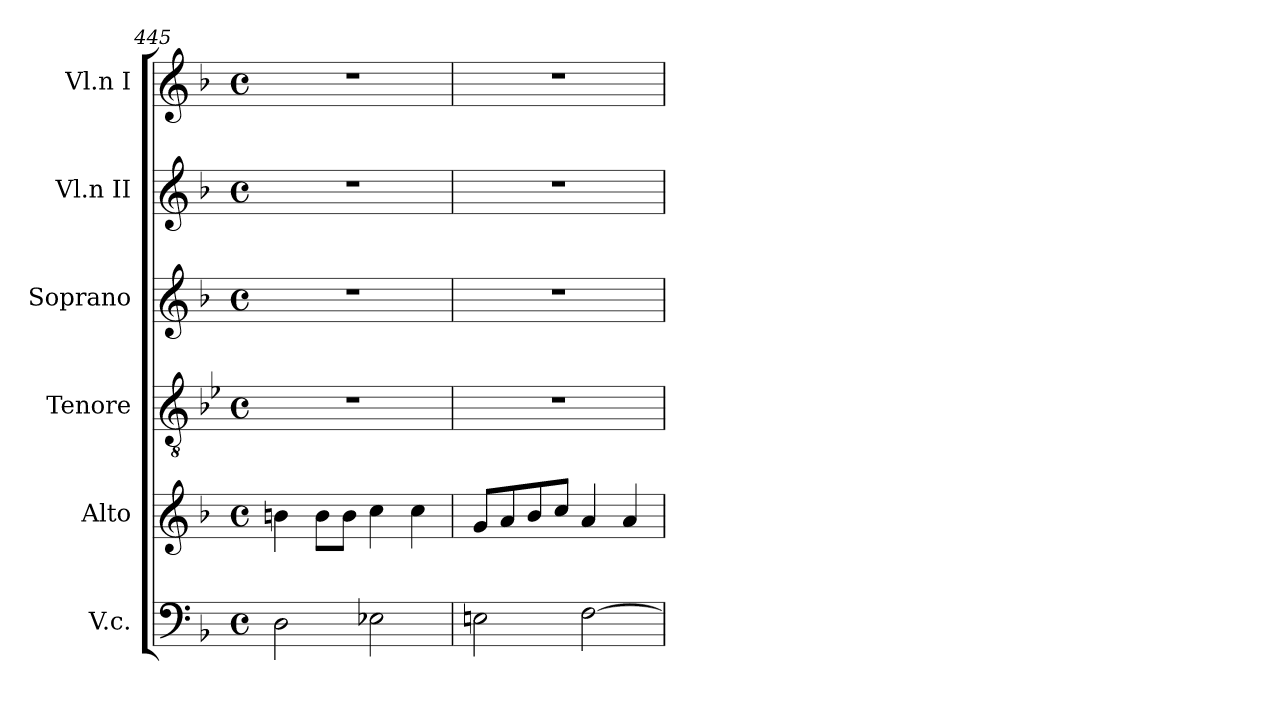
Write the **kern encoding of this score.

**kern	**kern	**kern	**kern	**kern	**kern
*part6	*part5	*part4	*part3	*part2	*part1
*staff6	*staff5	*staff4	*staff3	*staff2	*staff1
*I"V.c.	*I"Alto	*I"Tenore	*I"Soprano	*I"Vl.n II	*I"Vl.n I
*I'V.c.	*I'Alto	*I'Tenore	*I'Soprano	*I'Vl.n II	*I'Vl.n I
*clefF4	*clefG2	*clefGv2	*clefG2	*clefG2	*clefG2
*k[b-]	*k[b-]	*k[b-e-]	*k[b-]	*k[b-]	*k[b-]
*F:	*F:	*B-:	*F:	*F:	*F:
*M4/4	*M4/4	*M4/4	*M4/4	*M4/4	*M4/4
*met(c)	*met(c)	*met(c)	*met(c)	*met(c)	*met(c)
=445	=445	=445	=445	=445	=445
2D\	4bn\	1r	1r	1r	1r
.	8b\L	.	.	.	.
.	8b\J	.	.	.	.
2E-X\	4cc\	.	.	.	.
.	4cc\	.	.	.	.
!!LO:LB:g=z
=446	=446	=446	=446	=446	=446
2En\	8g/L	1r	1r	1r	1r
.	8a/	.	.	.	.
.	8b-/	.	.	.	.
.	8cc/J	.	.	.	.
[>2F\	4a/	.	.	.	.
.	4a/	.	.	.	.
=	=	=	=	=	=
*-	*-	*-	*-	*-	*-
